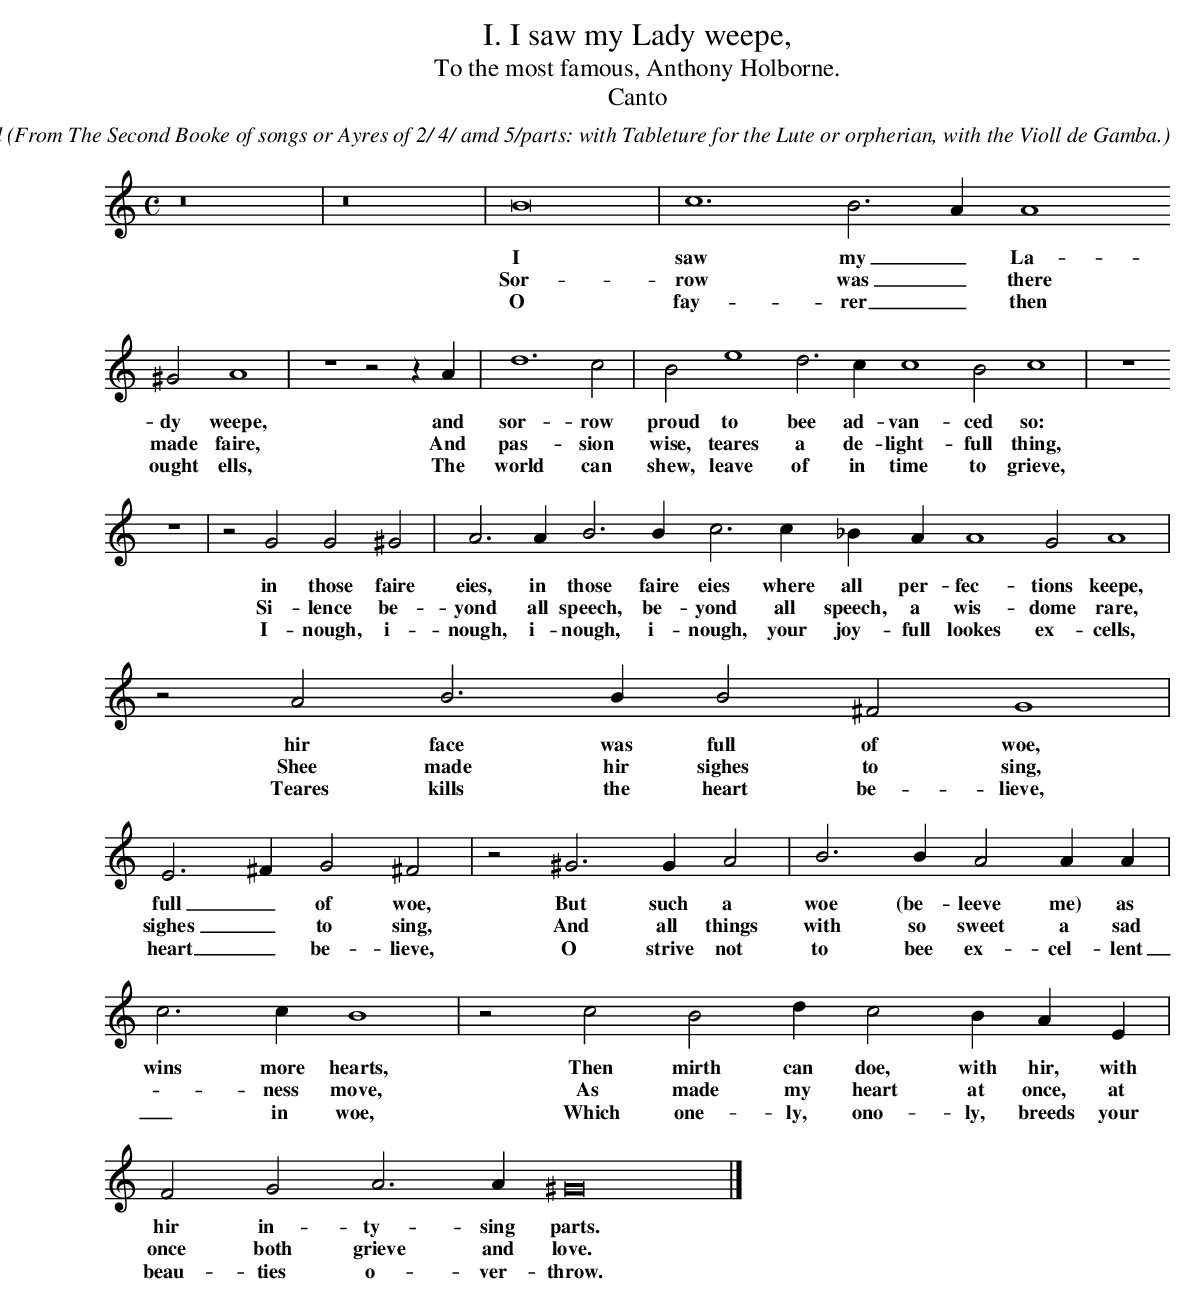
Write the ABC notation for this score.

X:1
T:I. I saw my Lady weepe,
T:To the most famous, Anthony Holborne.
T: Canto
C: John Dowland
O: From The Second Booke of songs or Ayres of 2/ 4/ amd 5/parts: with Tableture for the Lute or orpherian, with the Violl de Gamba.
M:C
L:1/4
K:E phrygian
z8 | z8 | B8 | c6 B3  A A4
w:        I    saw my _ La-
w:Sor- row was _ there
w:O fay- rer _ then
^G2 A4 | z4 z2 z A | d6 c2 | B2 e4 d3 c c4 B2 c4 | z4
w:dy weepe, and sor- row proud to bee ad- van- ced so:
w:made faire, And pas- sion wise, teares a de- light- full thing,
w:ought ells, The world can shew, leave of in time to grieve,
z4 | z2 G2 G2 ^G2 | A3 A B3 B c3 c _B A A4 G2 A4 | z2 A2 B3 B B2 ^F2 G4 |
w:in those faire eies, in those faire eies where all per- fec- tions keepe, hir face was full  of woe,
w:Si- lence be- yond all speech, be- yond all speech, a wis- dome rare, Shee made hir sighes to sing,
w:I- nough, i- nough, i- nough, i- nough, your joy- full lookes ex- cells, Teares kills the heart be- lieve,
E3 ^F G2 ^F2 | z2 ^G3 G A2 | B3 B A2 A A | c3 c B4 | z2 c2 B2 d c2 B A E |
w: full _ of woe, But such a woe (be- leeve me) as wins more hearts, Then mirth can doe, with hir, with
w: sighes _ to sing, And all things with so sweet a sad - ness move, As made my heart at once, at
w: heart _ be- lieve, O strive not to bee ex- cel- lent _ in woe, Which one- ly, ono- ly, breeds your
F2 G2 A3 A ^G8 |]
w: hir in- ty- sing parts.
w: once both grieve and love.
w: beau- ties o- ver- throw.
